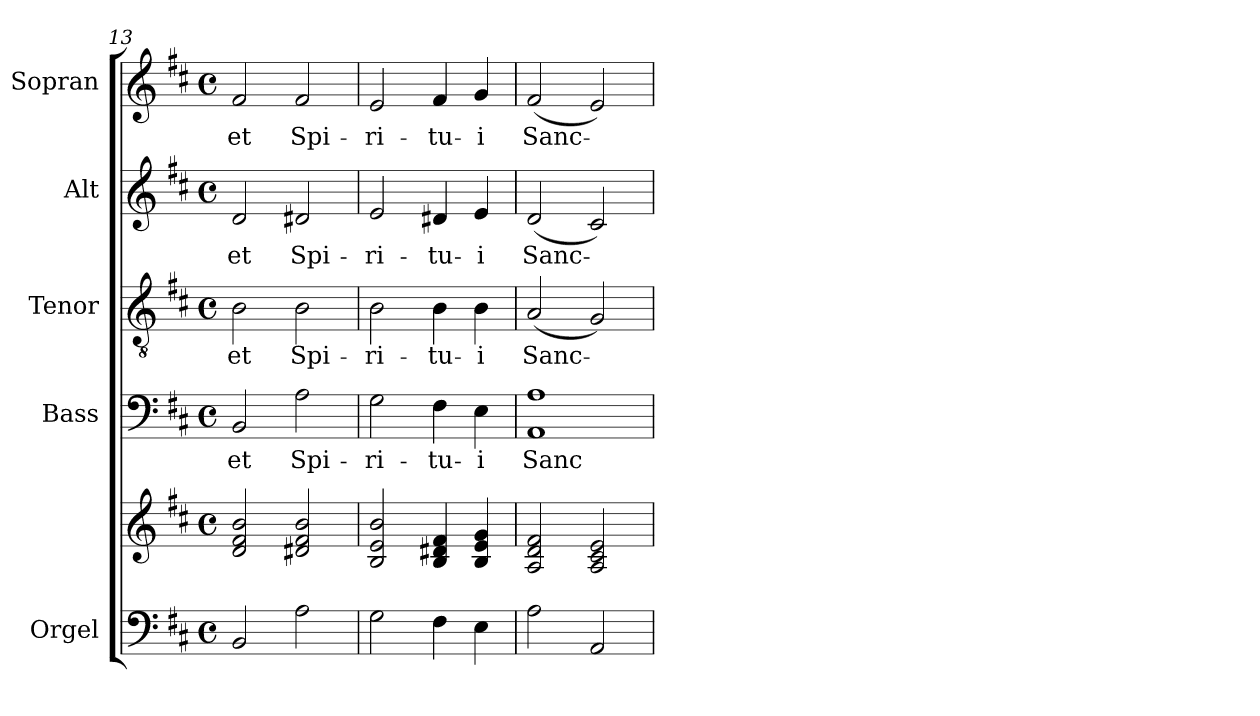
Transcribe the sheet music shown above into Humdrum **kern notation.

**kern	**kern	**kern	**text	**kern	**text	**kern	**text	**kern	**text
*part5	*part5	*part4	*part4	*part3	*part3	*part2	*part2	*part1	*part1
*staff6	*staff5	*staff4	*staff4	*staff3	*staff3	*staff2	*staff2	*staff1	*staff1
*I"Orgel	*	*I"Bass	*	*I"Tenor	*	*I"Alt	*	*I"Sopran	*
*I'Org.	*	*I'B.	*	*I'T.	*	*I'A.	*	*I'S.	*
*clefF4	*clefG2	*clefF4	*	*clefGv2	*	*clefG2	*	*clefG2	*
*k[f#c#]	*k[f#c#]	*k[f#c#]	*	*k[f#c#]	*	*k[f#c#]	*	*k[f#c#]	*
*D:	*D:	*D:	*	*D:	*	*D:	*	*D:	*
*M4/4	*M4/4	*M4/4	*	*M4/4	*	*M4/4	*	*M4/4	*
*met(c)	*met(c)	*met(c)	*	*met(c)	*	*met(c)	*	*met(c)	*
=13	=13	=13	=13	=13	=13	=13	=13	=13	=13
!	!	!	!LO:LY:b	!	!LO:LY:b	!	!LO:LY:b	!	!LO:LY:b
2BB/	2d/ 2f#/ 2b/	2BB/	et	2B\	et	2d/	et	2f#/	et
!	!	!	!LO:LY:b	!	!LO:LY:b	!	!LO:LY:b	!	!LO:LY:b
2A\	2d#X/ 2f#/ 2b/	2A\	Spi-	2B\	Spi-	2d#X/	Spi-	2f#/	Spi-
!!LO:PB:g=z
=14	=14	=14	=14	=14	=14	=14	=14	=14	=14
!	!	!	!LO:LY:b	!	!LO:LY:b	!	!LO:LY:b	!	!LO:LY:b
2G\	2B/ 2e/ 2b/	2G\	-ri-	2B\	-ri-	2e/	-ri-	2e/	-ri-
!	!	!	!LO:LY:b	!	!LO:LY:b	!	!LO:LY:b	!	!LO:LY:b
4F#\	4B/ 4d#X/ 4f#/	4F#\	-tu-	4B\	-tu-	4d#X/	-tu-	4f#/	-tu-
!	!	!	!LO:LY:b	!	!LO:LY:b	!	!LO:LY:b	!	!LO:LY:b
4E\	4B/ 4e/ 4g/	4E\	-i	4B\	-i	4e/	-i	4g/	-i
=15	=15	=15	=15	=15	=15	=15	=15	=15	=15
!	!	!	!LO:LY:b	!	!LO:LY:b	!	!LO:LY:b	!	!LO:LY:b
2A\	2A/ 2d/ 2f#/	1AA 1A	Sanc-	(<2A/	Sanc-	(<2d/	Sanc-	(<2f#/	Sanc-
2AA/	2A/ 2c#/ 2e/	.	.	2G/)	.	2c#/)	.	2e/)	.
=	=	=	=	=	=	=	=	=	=
*-	*-	*-	*-	*-	*-	*-	*-	*-	*-
